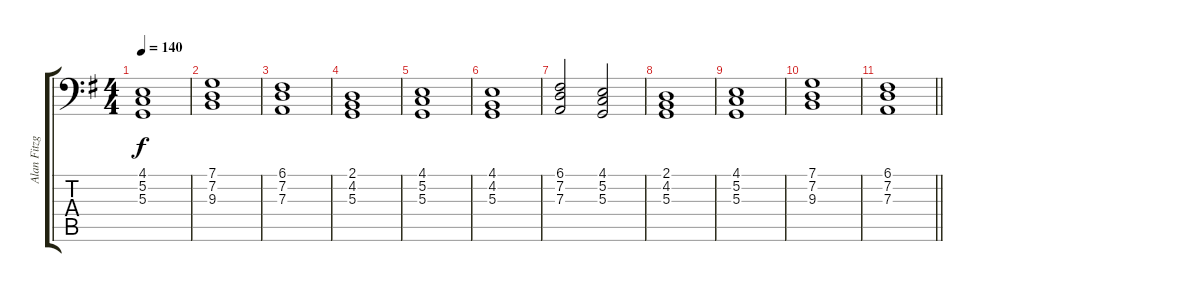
\track ("Alan Fitzgerald 2" "Alan Fitzg") {instrument synthstrings2}
\staff {score tabs}
\tuning (C3 G2 D2 A1 E1 B0) {hide}
\ts (4 4)
\tempo 140
\clef f4
\ks g
(4.1 5.2 5.3).1{dy f} |
(7.1 7.2 9.3).1 |
(6.1 7.2 7.3).1 |
(2.1 4.2 5.3).1{volume 0} |
(4.1 5.2 5.3).1 |
(4.1 4.2 5.3).1 |
(6.1 7.2 7.3).2 (4.1 5.2 5.3).2 |
(2.1 4.2 5.3).1 |
(4.1 5.2 5.3).1 |
(7.1 7.2 9.3).1 |
\barLineRight lightlight
(6.1 7.2 7.3).1
